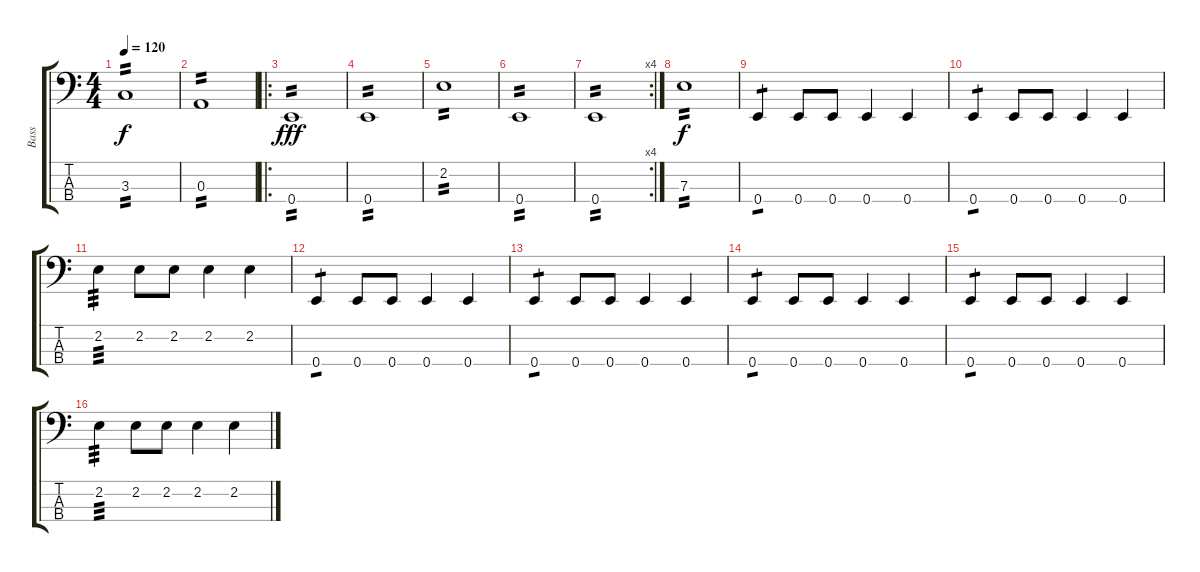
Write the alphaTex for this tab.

\track ("Bass" "Bass") {instrument electricbassfinger}
\staff {score tabs}
\tuning (G2 D2 A1 E1) {hide}
\ts (4 4)
\tempo 120
\clef f4
\ks c
3.3.1{tp 2 dy f} |
0.3.1{tp 2} |
\ro
0.4.1{tp 2 dy fff} |
0.4.1{tp 2} |
2.2.1{tp 2} |
0.4.1{tp 2} |
\rc 4
0.4.1{tp 2} |
7.3.1{tp 2 dy f instrument electricbassfinger} |
0.4.4{tp 1 instrument electricbassfinger} 0.4.8 0.4.8 0.4.4 0.4.4 |
0.4.4{tp 1 instrument electricbassfinger} 0.4.8 0.4.8 0.4.4 0.4.4 |
2.2.4{tp 3} 2.2.8 2.2.8 2.2.4 2.2.4 |
0.4.4{tp 1 instrument electricbassfinger} 0.4.8 0.4.8 0.4.4 0.4.4 |
0.4.4{tp 1 instrument electricbassfinger} 0.4.8 0.4.8 0.4.4 0.4.4 |
0.4.4{tp 1 instrument electricbassfinger} 0.4.8 0.4.8 0.4.4 0.4.4 |
0.4.4{tp 1 instrument electricbassfinger} 0.4.8 0.4.8 0.4.4 0.4.4 |
2.2.4{tp 3} 2.2.8 2.2.8 2.2.4 2.2.4
